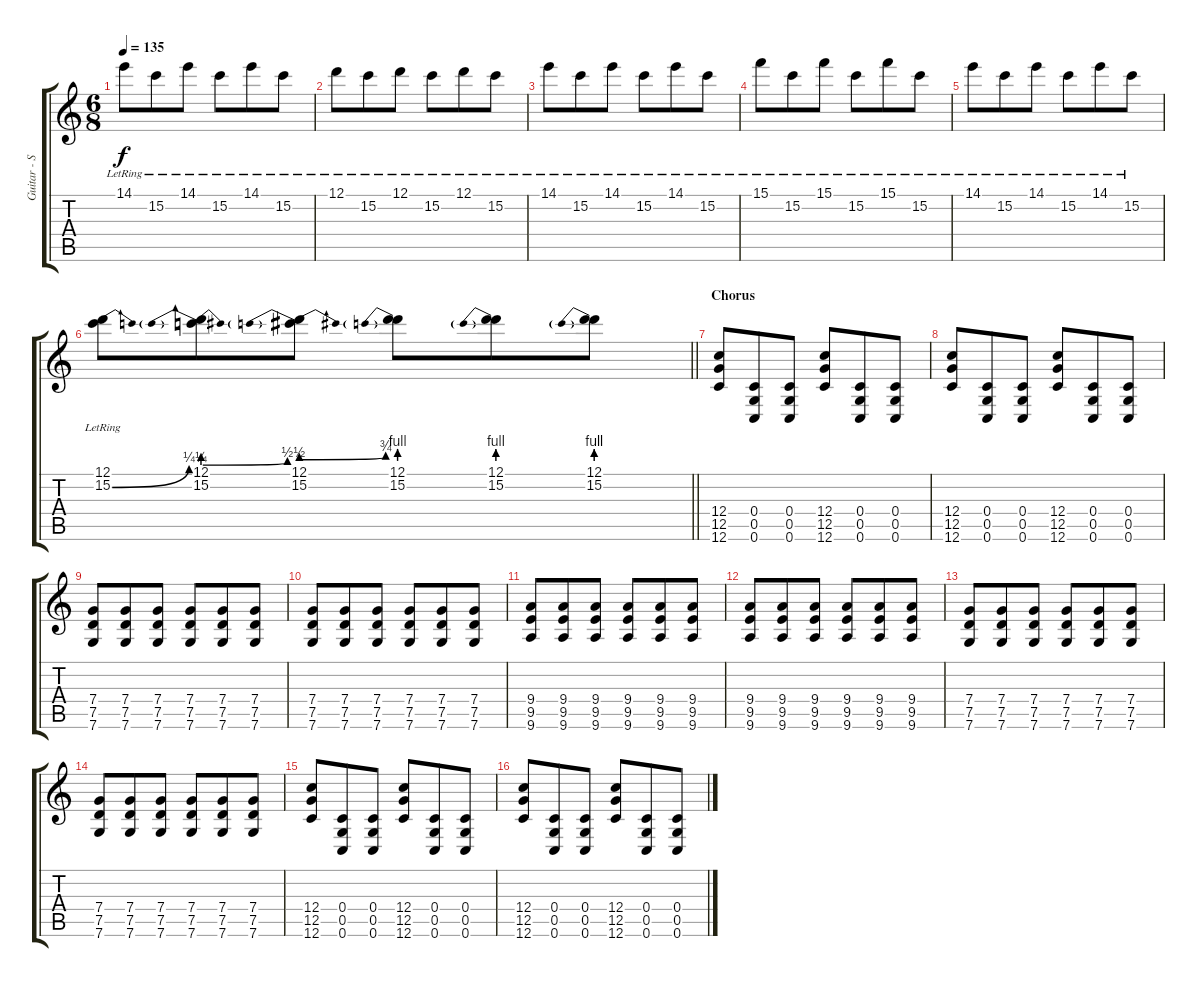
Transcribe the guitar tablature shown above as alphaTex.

\track ("Guitar - Simon Neil" "Guitar - S") {instrument overdrivenguitar}
\staff {score tabs}
\tuning (D4 A3 F3 C3 G2 C2) {hide}
\ts (6 8)
\tempo 135
\clef g2
\ks c
14.1{lr}.8{dy f} 15.2{lr}.8 14.1{lr}.8 15.2{lr}.8 14.1{lr}.8 15.2{lr}.8 |
12.1{lr}.8 15.2{lr}.8 12.1{lr}.8 15.2{lr}.8 12.1{lr}.8 15.2{lr}.8 |
14.1{lr}.8 15.2{lr}.8 14.1{lr}.8 15.2{lr}.8 14.1{lr}.8 15.2{lr}.8 |
15.1{lr}.8 15.2{lr}.8 15.1{lr}.8 15.2{lr}.8 15.1{lr}.8 15.2{lr}.8 |
14.1{lr}.8 15.2{lr}.8 14.1{lr}.8 15.2{lr}.8 14.1{lr}.8 15.2{lr}.8 |
\barLineRight lightlight
(12.1{lr} 15.2{be (bend 0 0 60 1)}).8 (12.1 15.2{be (prebendbend 0 1 60 2)}).8 (12.1 15.2{be (prebendbend 0 2 60 3)}).8 (12.1 15.2{be (prebend 0 4 60 4)}).8 (12.1 15.2{be (prebend 0 4 60 4)}).8 (12.1 15.2{be (prebend 0 4 60 4)}).8 |
\section ("" "Chorus")
(12.4 12.5 12.6).8 (0.4 0.5 0.6).8 (0.4 0.5 0.6).8 (12.4 12.5 12.6).8 (0.4 0.5 0.6).8 (0.4 0.5 0.6).8 |
(12.4 12.5 12.6).8 (0.4 0.5 0.6).8 (0.4 0.5 0.6).8 (12.4 12.5 12.6).8 (0.4 0.5 0.6).8 (0.4 0.5 0.6).8 |
(7.4 7.5 7.6).8 (7.4 7.5 7.6).8 (7.4 7.5 7.6).8 (7.4 7.5 7.6).8 (7.4 7.5 7.6).8 (7.4 7.5 7.6).8 |
(7.4 7.5 7.6).8 (7.4 7.5 7.6).8 (7.4 7.5 7.6).8 (7.4 7.5 7.6).8 (7.4 7.5 7.6).8 (7.4 7.5 7.6).8 |
(9.4 9.5 9.6).8 (9.4 9.5 9.6).8 (9.4 9.5 9.6).8 (9.4 9.5 9.6).8 (9.4 9.5 9.6).8 (9.4 9.5 9.6).8 |
(9.4 9.5 9.6).8 (9.4 9.5 9.6).8 (9.4 9.5 9.6).8 (9.4 9.5 9.6).8 (9.4 9.5 9.6).8 (9.4 9.5 9.6).8 |
(7.4 7.5 7.6).8 (7.4 7.5 7.6).8 (7.4 7.5 7.6).8 (7.4 7.5 7.6).8 (7.4 7.5 7.6).8 (7.4 7.5 7.6).8 |
(7.4 7.5 7.6).8 (7.4 7.5 7.6).8 (7.4 7.5 7.6).8 (7.4 7.5 7.6).8 (7.4 7.5 7.6).8 (7.4 7.5 7.6).8 |
(12.4 12.5 12.6).8 (0.4 0.5 0.6).8 (0.4 0.5 0.6).8 (12.4 12.5 12.6).8 (0.4 0.5 0.6).8 (0.4 0.5 0.6).8 |
(12.4 12.5 12.6).8 (0.4 0.5 0.6).8 (0.4 0.5 0.6).8 (12.4 12.5 12.6).8 (0.4 0.5 0.6).8 (0.4 0.5 0.6).8
